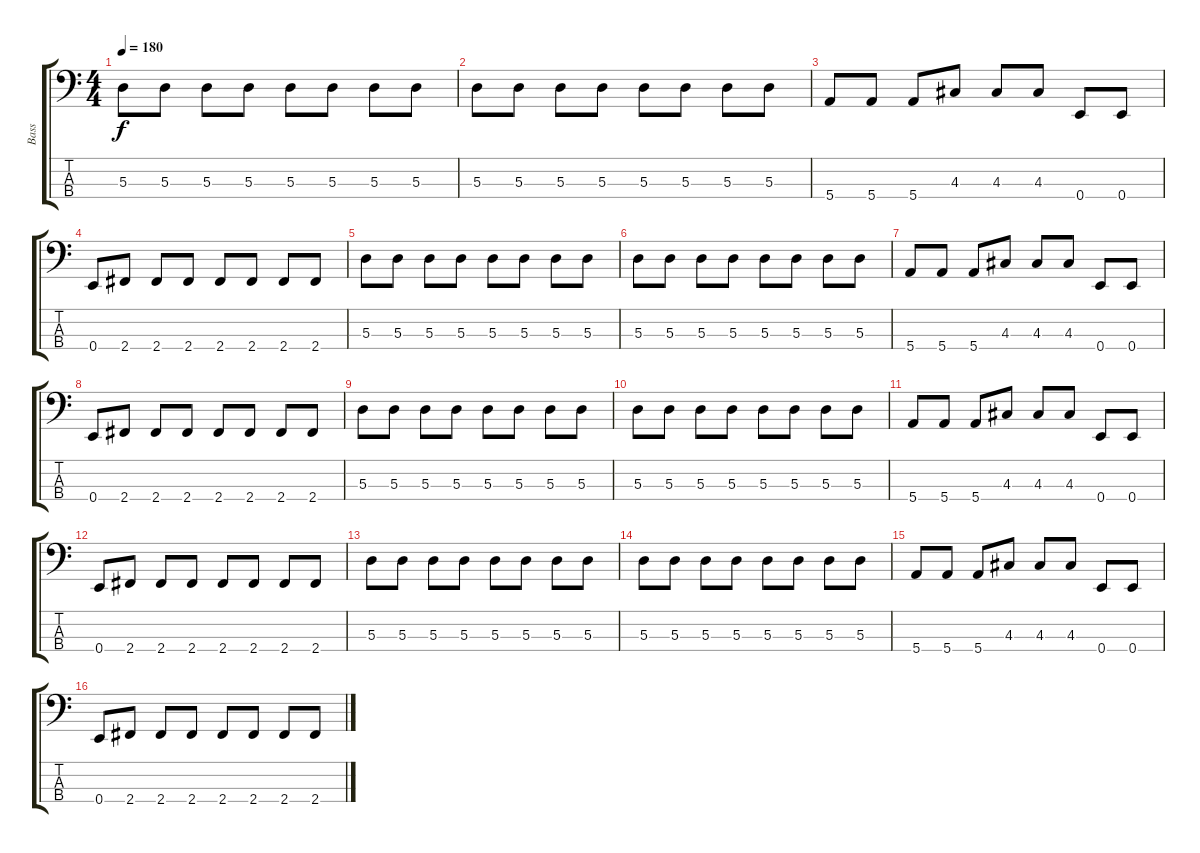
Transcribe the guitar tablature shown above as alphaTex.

\track ("Bass" "Bass") {instrument electricbasspick}
\staff {score tabs}
\tuning (G2 D2 A1 E1) {hide}
\ts (4 4)
\tempo 180
\clef f4
\ks c
5.3.8{dy f} 5.3.8 5.3.8 5.3.8 5.3.8 5.3.8 5.3.8 5.3.8 |
5.3.8 5.3.8 5.3.8 5.3.8 5.3.8 5.3.8 5.3.8 5.3.8 |
5.4.8 5.4.8 5.4.8 4.3.8 4.3.8 4.3.8 0.4.8 0.4.8 |
0.4.8 2.4.8 2.4.8 2.4.8 2.4.8 2.4.8 2.4.8 2.4.8 |
5.3.8 5.3.8 5.3.8 5.3.8 5.3.8 5.3.8 5.3.8 5.3.8 |
5.3.8 5.3.8 5.3.8 5.3.8 5.3.8 5.3.8 5.3.8 5.3.8 |
5.4.8 5.4.8 5.4.8 4.3.8 4.3.8 4.3.8 0.4.8 0.4.8 |
0.4.8 2.4.8 2.4.8 2.4.8 2.4.8 2.4.8 2.4.8 2.4.8 |
5.3.8 5.3.8 5.3.8 5.3.8 5.3.8 5.3.8 5.3.8 5.3.8 |
5.3.8 5.3.8 5.3.8 5.3.8 5.3.8 5.3.8 5.3.8 5.3.8 |
5.4.8 5.4.8 5.4.8 4.3.8 4.3.8 4.3.8 0.4.8 0.4.8 |
0.4.8 2.4.8 2.4.8 2.4.8 2.4.8 2.4.8 2.4.8 2.4.8 |
5.3.8 5.3.8 5.3.8 5.3.8 5.3.8 5.3.8 5.3.8 5.3.8 |
5.3.8 5.3.8 5.3.8 5.3.8 5.3.8 5.3.8 5.3.8 5.3.8 |
5.4.8 5.4.8 5.4.8 4.3.8 4.3.8 4.3.8 0.4.8 0.4.8 |
0.4.8 2.4.8 2.4.8 2.4.8 2.4.8 2.4.8 2.4.8 2.4.8
